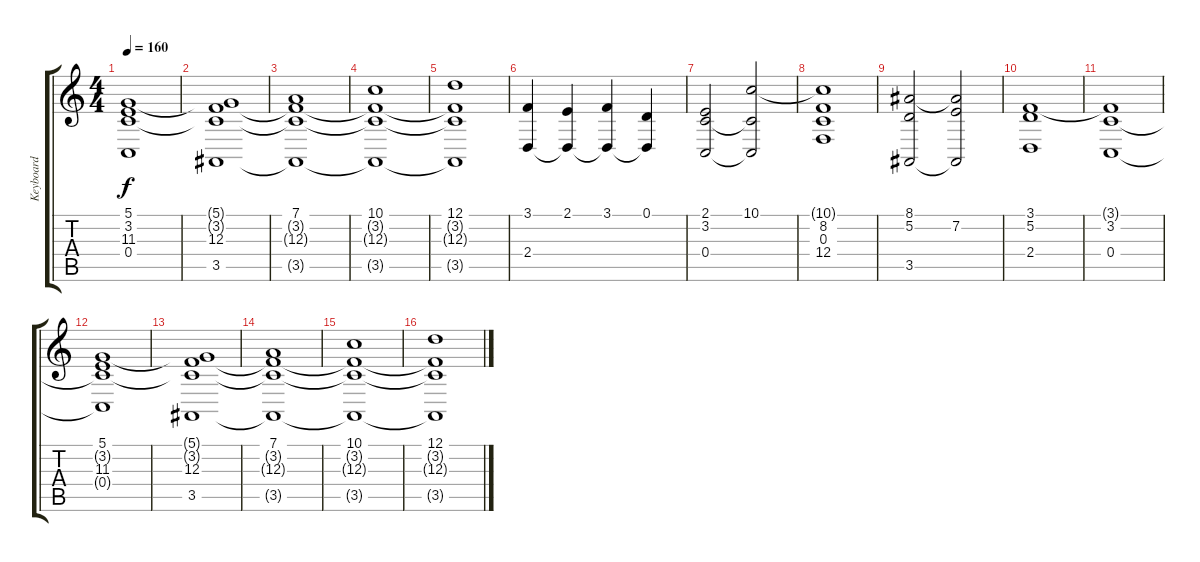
\track ("Keyboard" "Keyboard") {instrument stringensemble1}
\staff {score tabs}
\tuning (D4 A3 F3 C3 G2 D2) {hide}
\ts (4 4)
\tempo 160
\clef g2
\ks c
(5.1 3.2{t} 11.3 0.4{t}).1{dy f} |
(5.1{t} 3.2{t} 12.3 3.5).1 |
(7.1 3.2{t} 12.3{t} 3.5{t}).1 |
(10.1 3.2{t} 12.3{t} 3.5{t}).1 |
(12.1 3.2{t} 12.3{t} 3.5{t}).1 |
(3.1 2.4).4 (2.1 2.4{t}).4 (3.1 2.4{t}).4 (0.1 2.4{t}).4 |
(2.1 3.2 0.4).2 (10.1 3.2{t} 0.4{t}).2 |
(10.1{t} 8.2 0.3 12.4).1 |
(8.1 5.2 3.5).2 (8.1{t} 7.2 3.5{t}).2 |
(3.1 5.2 2.4).1 |
(3.1{t} 3.2 0.4).1 |
(5.1 3.2{t} 11.3 0.4{t}).1 |
(5.1{t} 3.2{t} 12.3 3.5).1 |
(7.1 3.2{t} 12.3{t} 3.5{t}).1 |
(10.1 3.2{t} 12.3{t} 3.5{t}).1 |
(12.1 3.2{t} 12.3{t} 3.5{t}).1
